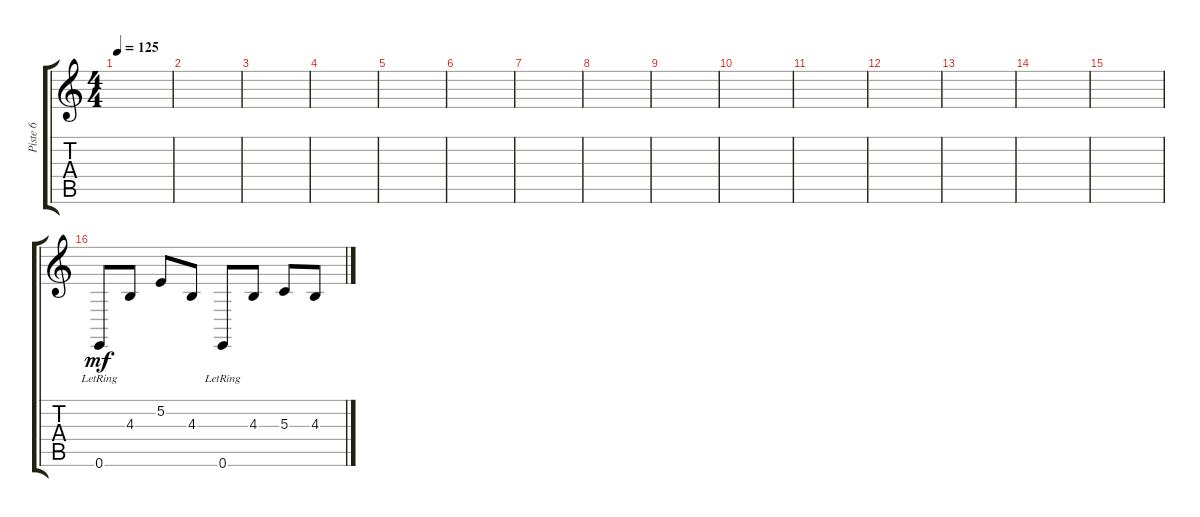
\track ("Piste 6" "Piste 6") {instrument stringensemble1}
\staff {score tabs}
\tuning (E4 B3 G3 D3 A2 E2) {hide}
\ts (4 4)
\tempo 125
\clef g2
\ks c
|
|
|
|
|
|
|
|
|
|
|
|
|
|
|
0.6{lr}.8{dy mf} 4.3.8 5.2.8 4.3.8 0.6{lr}.8 4.3.8 5.3.8 4.3.8
